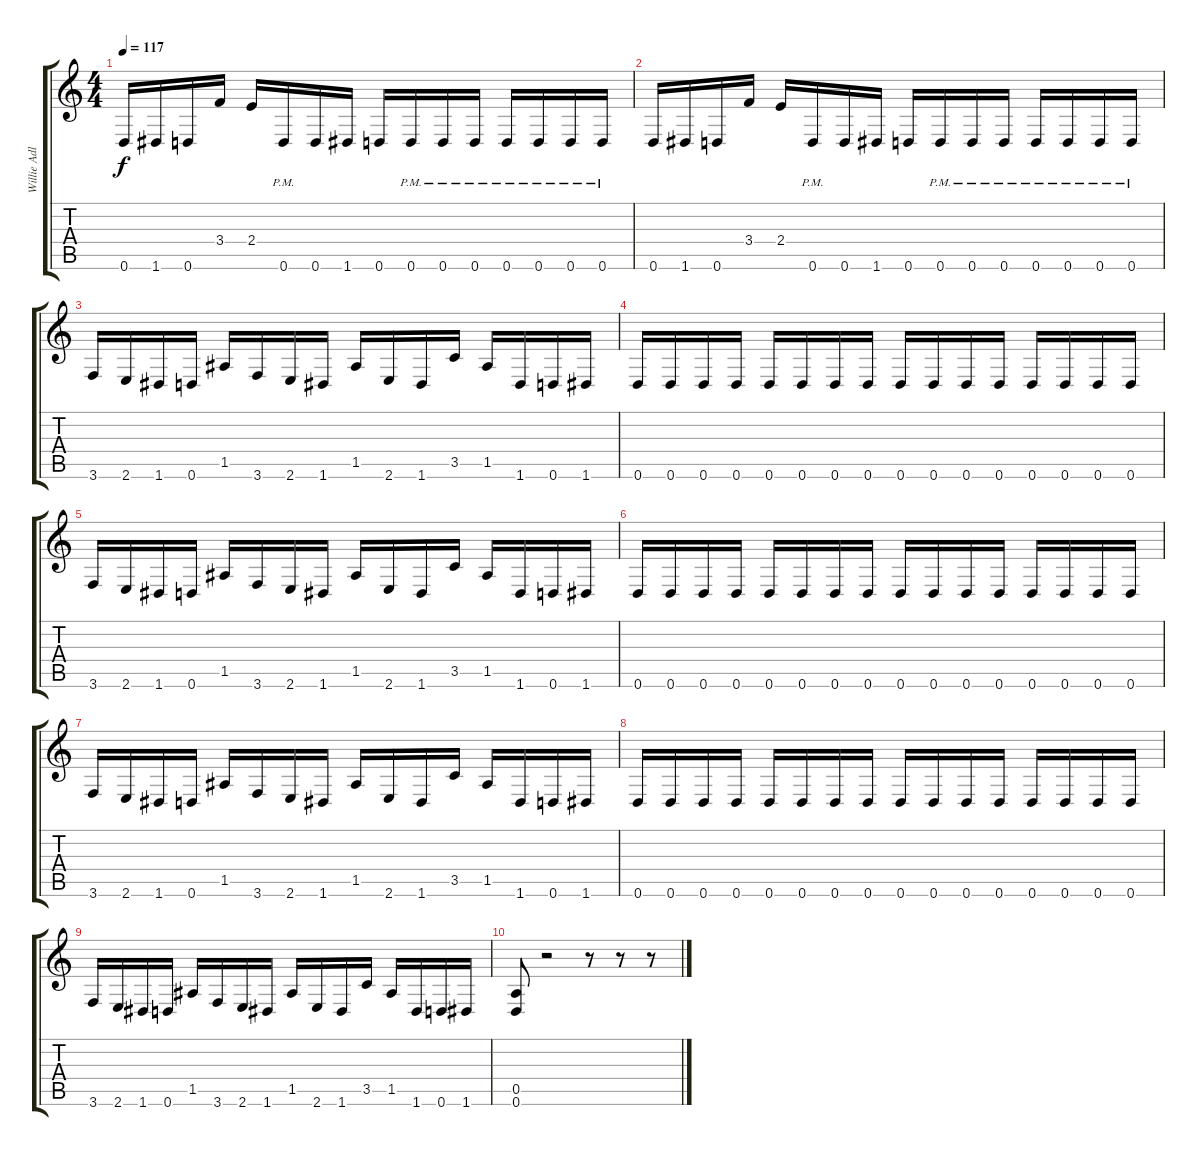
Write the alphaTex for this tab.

\track ("Willie Adler" "Willie Adl") {instrument distortionguitar}
\staff {score tabs}
\tuning (E4 B3 G3 D3 A2 D2) {hide}
\ts (4 4)
\tempo 117
\clef g2
\ks c
0.6.16{dy f} 1.6.16 0.6.16 3.4.16 2.4.16 0.6{pm}.16 0.6.16 1.6.16 0.6.16 0.6{pm}.16 0.6{pm}.16 0.6{pm}.16 0.6{pm}.16 0.6{pm}.16 0.6{pm}.16 0.6{pm}.16 |
0.6.16 1.6.16 0.6.16 3.4.16 2.4.16 0.6{pm}.16 0.6.16 1.6.16 0.6.16 0.6{pm}.16 0.6{pm}.16 0.6{pm}.16 0.6{pm}.16 0.6{pm}.16 0.6{pm}.16 0.6{pm}.16 |
3.6.16 2.6.16 1.6.16 0.6.16 1.5.16 3.6.16 2.6.16 1.6.16 1.5.16 2.6.16 1.6.16 3.5.16 1.5.16 1.6.16 0.6.16 1.6.16 |
0.6.16 0.6.16 0.6.16 0.6.16 0.6.16 0.6.16 0.6.16 0.6.16 0.6.16 0.6.16 0.6.16 0.6.16 0.6.16 0.6.16 0.6.16 0.6.16 |
3.6.16 2.6.16 1.6.16 0.6.16 1.5.16 3.6.16 2.6.16 1.6.16 1.5.16 2.6.16 1.6.16 3.5.16 1.5.16 1.6.16 0.6.16 1.6.16 |
0.6.16 0.6.16 0.6.16 0.6.16 0.6.16 0.6.16 0.6.16 0.6.16 0.6.16 0.6.16 0.6.16 0.6.16 0.6.16 0.6.16 0.6.16 0.6.16 |
3.6.16 2.6.16 1.6.16 0.6.16 1.5.16 3.6.16 2.6.16 1.6.16 1.5.16 2.6.16 1.6.16 3.5.16 1.5.16 1.6.16 0.6.16 1.6.16 |
0.6.16 0.6.16 0.6.16 0.6.16 0.6.16 0.6.16 0.6.16 0.6.16 0.6.16 0.6.16 0.6.16 0.6.16 0.6.16 0.6.16 0.6.16 0.6.16 |
3.6.16 2.6.16 1.6.16 0.6.16 1.5.16 3.6.16 2.6.16 1.6.16 1.5.16 2.6.16 1.6.16 3.5.16 1.5.16 1.6.16 0.6.16 1.6.16 |
(0.5 0.6).8 r.2 r.8 r.8 r.8
